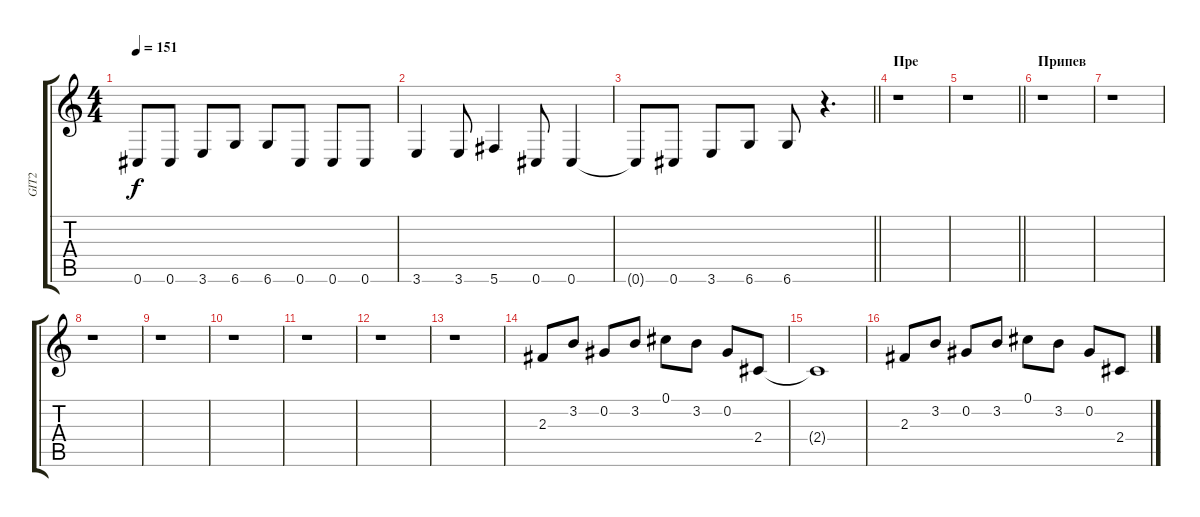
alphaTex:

\track ("GIT2" "GIT2") {instrument overdrivenguitar}
\staff {score tabs}
\tuning (Db4 Ab3 E3 B2 Gb2 Db2) {hide}
\ts (4 4)
\tempo 151
\clef g2
\ks c
0.6{t}.8{dy f} 0.6.8 3.6.8 6.6.8 6.6.8 0.6.8 0.6.8 0.6.8 |
3.6.4 3.6.8 5.6.4 0.6.8 0.6.4 |
\barLineRight lightlight
0.6{t}.8 0.6.8 3.6.8 6.6.8 6.6.8 r.4{d} |
\section ("" "Пре")
r.1 |
\barLineRight lightlight
r.1 |
\section ("" "Припев")
r.1 |
r.1 |
r.1 |
r.1 |
r.1 |
r.1 |
r.1 |
r.1 |
2.3.8 3.2.8 0.2.8 3.2.8 0.1.8 3.2.8 0.2.8 2.4.8 |
2.4{t}.1 |
2.3.8 3.2.8 0.2.8 3.2.8 0.1.8 3.2.8 0.2.8 2.4.8
